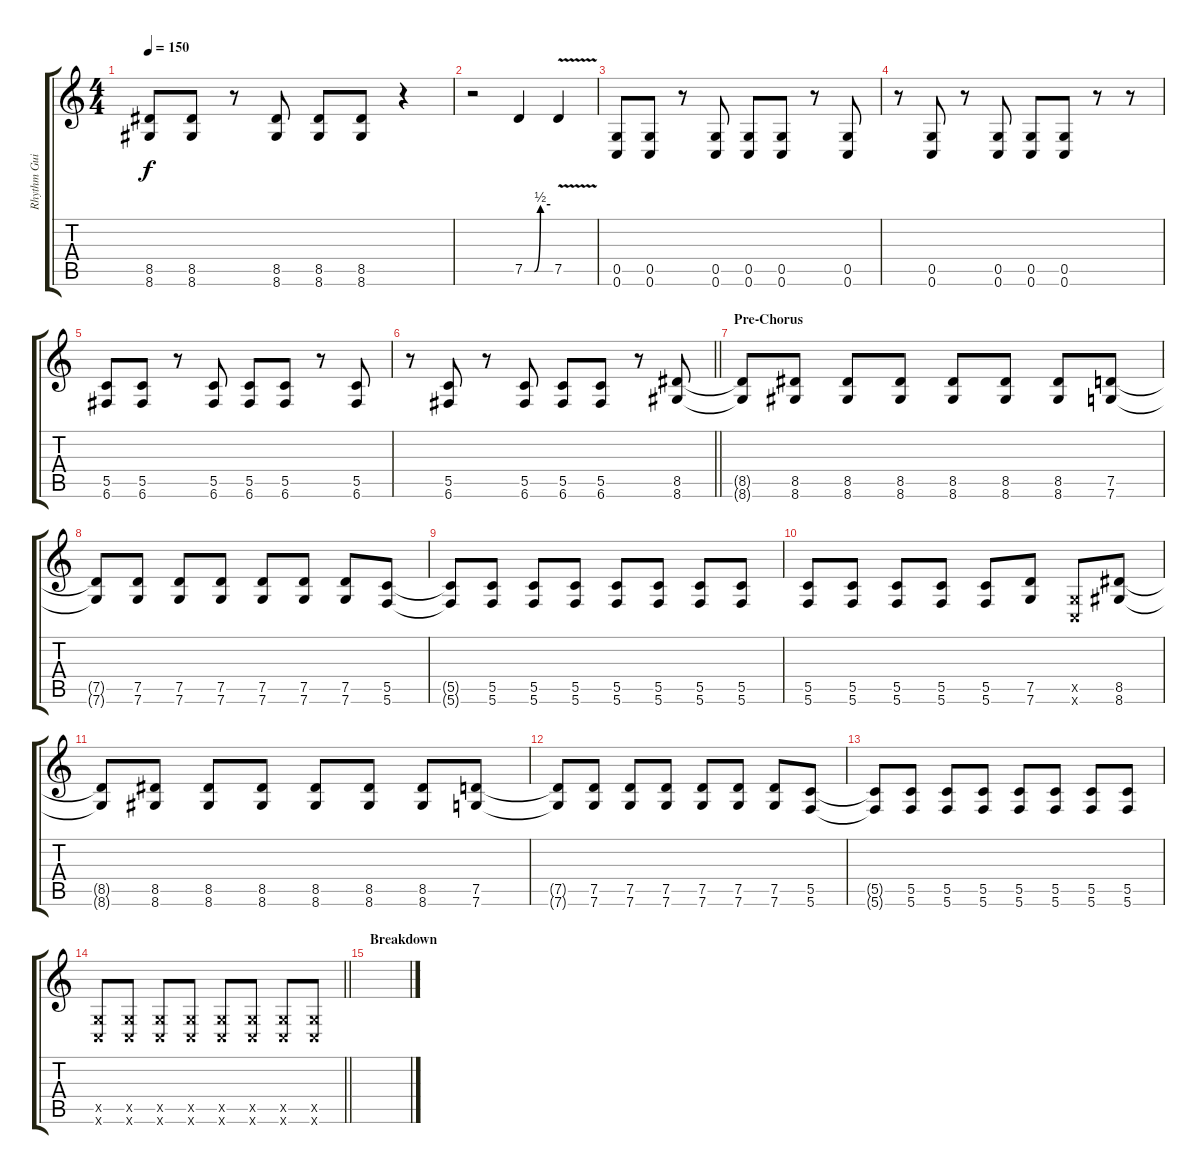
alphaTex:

\track ("Rhythm Guitar R" "Rhythm Gui") {instrument distortionguitar}
\staff {score tabs}
\tuning (D4 A3 F3 C3 G2 C2) {hide}
\ts (4 4)
\tempo 150
\clef g2
\ks c
(8.5 8.6).8{dy f} (8.5 8.6).8 r.8 (8.5 8.6).8 (8.5 8.6).8 (8.5 8.6).8 r.4 |
r.2 7.5{be (custom 0 0 23 0 37 2 60 2)}.4 7.5{v}.4 |
(0.5 0.6).8 (0.5 0.6).8 r.8 (0.5 0.6).8 (0.5 0.6).8 (0.5 0.6).8 r.8 (0.5 0.6).8 |
r.8 (0.5 0.6).8 r.8 (0.5 0.6).8 (0.5 0.6).8 (0.5 0.6).8 r.8 r.8 |
(5.5 6.6).8 (5.5 6.6).8 r.8 (5.5 6.6).8 (5.5 6.6).8 (5.5 6.6).8 r.8 (5.5 6.6).8 |
\barLineRight lightlight
r.8 (5.5 6.6).8 r.8 (5.5 6.6).8 (5.5 6.6).8 (5.5 6.6).8 r.8 (8.5 8.6).8 |
\section ("" "Pre-Chorus")
(8.5{t} 8.6{t}).8 (8.5 8.6).8 (8.5 8.6).8 (8.5 8.6).8 (8.5 8.6).8 (8.5 8.6).8 (8.5 8.6).8 (7.5 7.6).8 |
(7.5{t} 7.6{t}).8 (7.5 7.6).8 (7.5 7.6).8 (7.5 7.6).8 (7.5 7.6).8 (7.5 7.6).8 (7.5 7.6).8 (5.5 5.6).8 |
(5.5{t} 5.6{t}).8 (5.5 5.6).8 (5.5 5.6).8 (5.5 5.6).8 (5.5 5.6).8 (5.5 5.6).8 (5.5 5.6).8 (5.5 5.6).8 |
(5.5 5.6).8 (5.5 5.6).8 (5.5 5.6).8 (5.5 5.6).8 (5.5 5.6).8 (7.5 7.6).8 (0.5{x} 0.6{x}).8 (8.5 8.6).8 |
(8.5{t} 8.6{t}).8 (8.5 8.6).8 (8.5 8.6).8 (8.5 8.6).8 (8.5 8.6).8 (8.5 8.6).8 (8.5 8.6).8 (7.5 7.6).8 |
(7.5{t} 7.6{t}).8 (7.5 7.6).8 (7.5 7.6).8 (7.5 7.6).8 (7.5 7.6).8 (7.5 7.6).8 (7.5 7.6).8 (5.5 5.6).8 |
(5.5{t} 5.6{t}).8 (5.5 5.6).8 (5.5 5.6).8 (5.5 5.6).8 (5.5 5.6).8 (5.5 5.6).8 (5.5 5.6).8 (5.5 5.6).8 |
\barLineRight lightlight
(0.5{x} 0.6{x}).8 (0.5{x} 0.6{x}).8 (0.5{x} 0.6{x}).8 (0.5{x} 0.6{x}).8 (0.5{x} 0.6{x}).8 (0.5{x} 0.6{x}).8 (0.5{x} 0.6{x}).8 (0.5{x} 0.6{x}).8 |
\section ("" "Breakdown")
